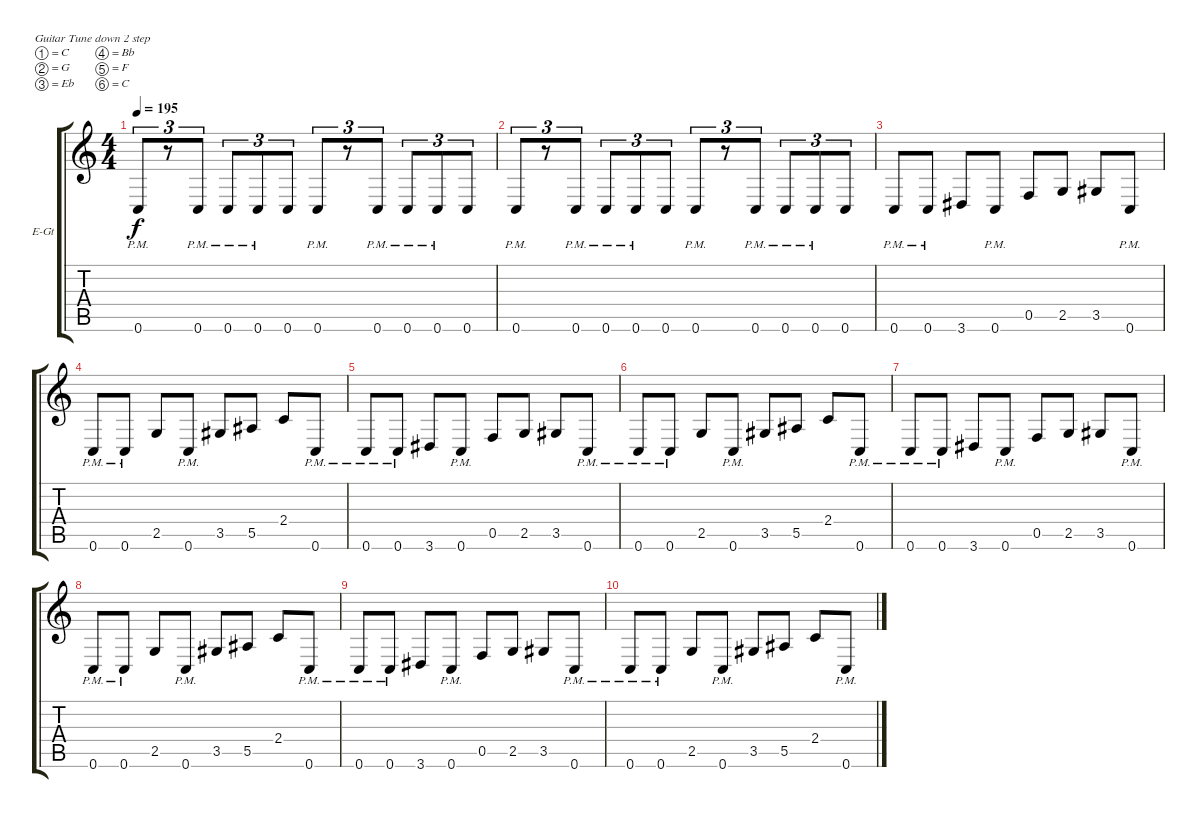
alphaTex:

\defaultSystemsLayout 4
\bracketExtendMode groupsimilarinstruments
\firstSystemTrackNameOrientation horizontal
\otherSystemsTrackNameOrientation horizontal
\track ("Electric Guitar" "E-Gt") {instrument distortionguitar}
\staff {score tabs}
\tuning (C4 G3 Eb3 Bb2 F2 C2)
\ts (4 4)
\tempo 195
\clef g2
\ks c
0.6{pm}.8{tu (3 2) dy f} r.8{tu (3 2)} 0.6{pm}.8{tu (3 2)} 0.6{pm}.8{tu (3 2)} 0.6{pm}.8{tu (3 2)} 0.6.8{tu (3 2)} 0.6{pm}.8{tu (3 2)} r.8{tu (3 2)} 0.6{pm}.8{tu (3 2)} 0.6{pm}.8{tu (3 2)} 0.6{pm}.8{tu (3 2)} 0.6.8{tu (3 2)} |
0.6{pm}.8{tu (3 2)} r.8{tu (3 2)} 0.6{pm}.8{tu (3 2)} 0.6{pm}.8{tu (3 2)} 0.6{pm}.8{tu (3 2)} 0.6.8{tu (3 2)} 0.6{pm}.8{tu (3 2)} r.8{tu (3 2)} 0.6{pm}.8{tu (3 2)} 0.6{pm}.8{tu (3 2)} 0.6{pm}.8{tu (3 2)} 0.6.8{tu (3 2)} |
0.6{pm}.8 0.6{pm}.8 3.6.8 0.6{pm}.8 0.5.8 2.5.8 3.5.8 0.6{pm}.8 |
0.6{pm}.8 0.6{pm}.8 2.5.8 0.6{pm}.8 3.5.8 5.5.8 2.4.8 0.6{pm}.8 |
0.6{pm}.8 0.6{pm}.8 3.6.8 0.6{pm}.8 0.5.8 2.5.8 3.5.8 0.6{pm}.8 |
0.6{pm}.8 0.6{pm}.8 2.5.8 0.6{pm}.8 3.5.8 5.5.8 2.4.8 0.6{pm}.8 |
0.6{pm}.8 0.6{pm}.8 3.6.8 0.6{pm}.8 0.5.8 2.5.8 3.5.8 0.6{pm}.8 |
0.6{pm}.8 0.6{pm}.8 2.5.8 0.6{pm}.8 3.5.8 5.5.8 2.4.8 0.6{pm}.8 |
0.6{pm}.8 0.6{pm}.8 3.6.8 0.6{pm}.8 0.5.8 2.5.8 3.5.8 0.6{pm}.8 |
0.6{pm}.8 0.6{pm}.8 2.5.8 0.6{pm}.8 3.5.8 5.5.8 2.4.8 0.6{pm}.8
